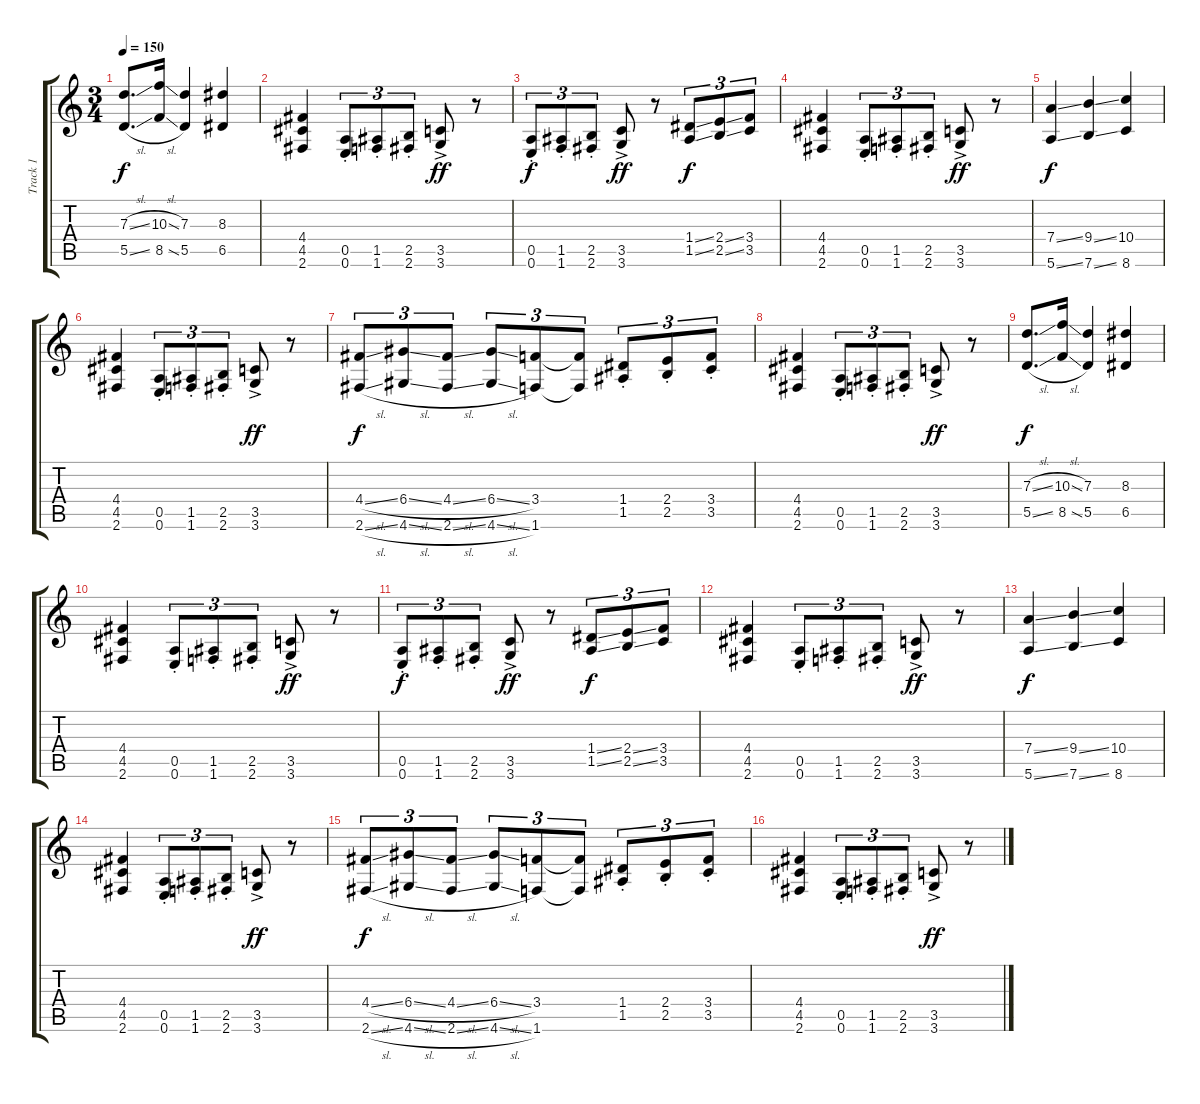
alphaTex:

\track ("Track 1" "Track 1") {instrument distortionguitar}
\staff {score tabs}
\tuning (E4 B3 G3 D3 A2 E2) {hide}
\ts (3 4)
\tempo 150
\clef g2
\ks c
(7.3{sl} 5.5{sl}).8{d dy f} (10.3{sl} 8.5{sl}).16 (7.3 5.5).4 (8.3 6.5).4 |
(4.4 4.5 2.6).4 (0.5{st} 0.6{st}).8{tu (3 2)} (1.5{st} 1.6{st}).8{tu (3 2)} (2.5{st} 2.6{st}).8{tu (3 2)} (3.5{ac} 3.6{ac}).8{dy ff} r.8 |
(0.5{st} 0.6{st}).8{tu (3 2) dy f} (1.5{st} 1.6{st}).8{tu (3 2)} (2.5{st} 2.6{st}).8{tu (3 2)} (3.5{ac} 3.6{ac}).8{dy ff} r.8 (1.4{ss} 1.5{ss}).8{tu (3 2) dy f} (2.4{ss} 2.5{ss}).8{tu (3 2)} (3.4 3.5).8{tu (3 2)} |
(4.4 4.5 2.6).4 (0.5{st} 0.6{st}).8{tu (3 2)} (1.5{st} 1.6{st}).8{tu (3 2)} (2.5{st} 2.6{st}).8{tu (3 2)} (3.5{ac} 3.6{ac}).8{dy ff} r.8 |
(7.4{ss} 5.6{ss}).4{dy f} (9.4{ss} 7.6{ss}).4 (10.4 8.6).4 |
(4.4 4.5 2.6).4 (0.5{st} 0.6{st}).8{tu (3 2)} (1.5{st} 1.6{st}).8{tu (3 2)} (2.5{st} 2.6{st}).8{tu (3 2)} (3.5{ac} 3.6{ac}).8{dy ff} r.8 |
(4.4{sl} 2.6{sl}).8{tu (3 2) dy f} (6.4{sl} 4.6{sl}).8{tu (3 2)} (4.4{sl} 2.6{sl}).8{tu (3 2)} (6.4{sl} 4.6{sl}).8{tu (3 2)} (3.4 1.6).8{tu (3 2)} (3.4{t} 1.6{t}).8{tu (3 2)} (1.4{st} 1.5{st}).8{tu (3 2)} (2.4{st} 2.5{st}).8{tu (3 2)} (3.4{st} 3.5{st}).8{tu (3 2)} |
(4.4 4.5 2.6).4 (0.5{st} 0.6{st}).8{tu (3 2)} (1.5{st} 1.6{st}).8{tu (3 2)} (2.5{st} 2.6{st}).8{tu (3 2)} (3.5{ac} 3.6{ac}).8{dy ff} r.8 |
(7.3{sl} 5.5{sl}).8{d dy f} (10.3{sl} 8.5{sl}).16 (7.3 5.5).4 (8.3 6.5).4 |
(4.4 4.5 2.6).4 (0.5{st} 0.6{st}).8{tu (3 2)} (1.5{st} 1.6{st}).8{tu (3 2)} (2.5{st} 2.6{st}).8{tu (3 2)} (3.5{ac} 3.6{ac}).8{dy ff} r.8 |
(0.5{st} 0.6{st}).8{tu (3 2) dy f} (1.5{st} 1.6{st}).8{tu (3 2)} (2.5{st} 2.6{st}).8{tu (3 2)} (3.5{ac} 3.6{ac}).8{dy ff} r.8 (1.4{ss} 1.5{ss}).8{tu (3 2) dy f} (2.4{ss} 2.5{ss}).8{tu (3 2)} (3.4 3.5).8{tu (3 2)} |
(4.4 4.5 2.6).4 (0.5{st} 0.6{st}).8{tu (3 2)} (1.5{st} 1.6{st}).8{tu (3 2)} (2.5{st} 2.6{st}).8{tu (3 2)} (3.5{ac} 3.6{ac}).8{dy ff} r.8 |
(7.4{ss} 5.6{ss}).4{dy f} (9.4{ss} 7.6{ss}).4 (10.4 8.6).4 |
(4.4 4.5 2.6).4 (0.5{st} 0.6{st}).8{tu (3 2)} (1.5{st} 1.6{st}).8{tu (3 2)} (2.5{st} 2.6{st}).8{tu (3 2)} (3.5{ac} 3.6{ac}).8{dy ff} r.8 |
(4.4{sl} 2.6{sl}).8{tu (3 2) dy f} (6.4{sl} 4.6{sl}).8{tu (3 2)} (4.4{sl} 2.6{sl}).8{tu (3 2)} (6.4{sl} 4.6{sl}).8{tu (3 2)} (3.4 1.6).8{tu (3 2)} (3.4{t} 1.6{t}).8{tu (3 2)} (1.4{st} 1.5{st}).8{tu (3 2)} (2.4{st} 2.5{st}).8{tu (3 2)} (3.4{st} 3.5{st}).8{tu (3 2)} |
(4.4 4.5 2.6).4 (0.5{st} 0.6{st}).8{tu (3 2)} (1.5{st} 1.6{st}).8{tu (3 2)} (2.5{st} 2.6{st}).8{tu (3 2)} (3.5{ac} 3.6{ac}).8{dy ff} r.8
